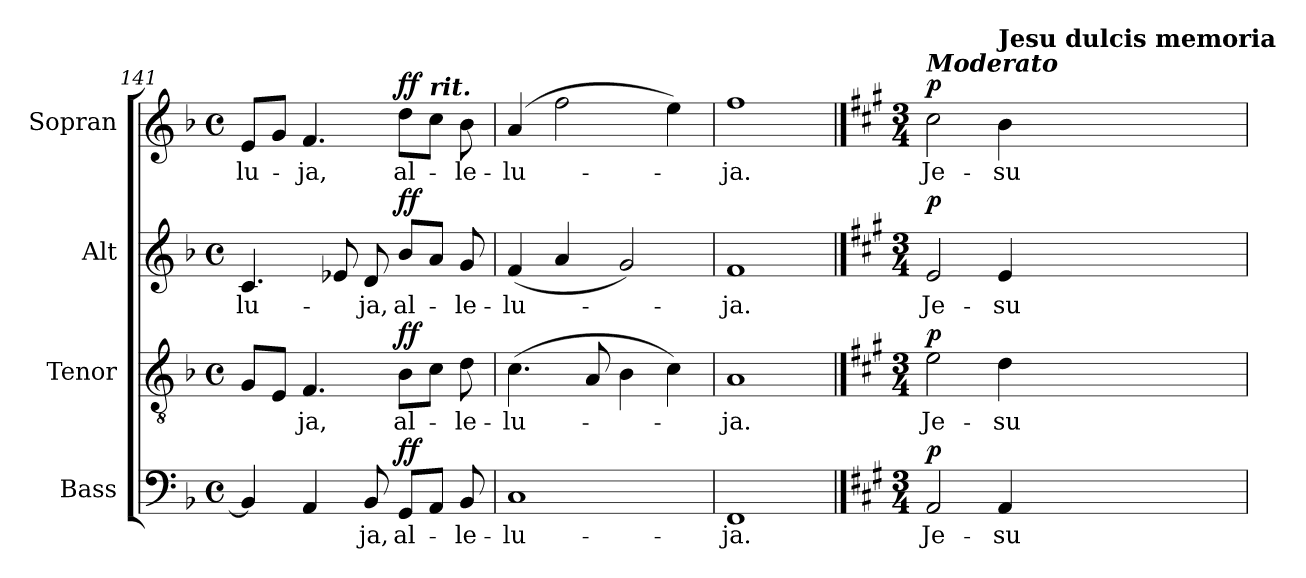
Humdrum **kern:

**kern	**text	**dynam	**kern	**text	**dynam	**kern	**text	**dynam	**kern	**text	**dynam
*part4	*part4	*part4	*part3	*part3	*part3	*part2	*part2	*part2	*part1	*part1	*part1
*staff4	*staff4	*staff4	*staff3	*staff3	*staff3	*staff2	*staff2	*staff2	*staff1	*staff1	*staff1
*I"Bass	*	*	*I"Tenor	*	*	*I"Alt	*	*	*I"Sopran	*	*
*I'B.	*	*	*I'T.	*	*	*I'A.	*	*	*I'S.	*	*
*clefF4	*	*	*clefGv2	*	*	*clefG2	*	*	*clefG2	*	*
*k[b-]	*	*	*k[b-]	*	*	*k[b-]	*	*	*k[b-]	*	*
*F:	*	*	*F:	*	*	*F:	*	*	*F:	*	*
*M4/4	*	*	*M4/4	*	*	*M4/4	*	*	*M4/4	*	*
*met(c)	*	*	*met(c)	*	*	*met(c)	*	*	*met(c)	*	*
=141	=141	=141	=141	=141	=141	=141	=141	=141	=141	=141	=141
!	!	!	!	!	!	!	!LO:LY:b	!	!	!LO:LY:b	!
4BB-/]	.	.	8G/L	.	.	4.c/	-lu-	.	8e/L	-lu-	.
.	.	.	8E/J	.	.	.	.	.	8g/J	.	.
!	!	!	!	!LO:LY:b	!	!	!	!	!	!LO:LY:b	!
4AA/	.	.	4.F/	-ja,	.	.	.	.	4.f/	-ja,	.
.	.	.	.	.	.	8e-X/	.	.	.	.	.
!	!LO:LY:b	!	!	!	!	!	!LO:LY:b	!	!	!	!
8BB-/	-ja,	.	.	.	.	8d/	-ja,	.	.	.	.
!	!LO:LY:b	!LO:DY:a	!	!LO:LY:b	!LO:DY:a	!	!LO:LY:b	!LO:DY:a	!	!LO:LY:b	!LO:DY:a
8GG/L	al-	ff	8B-\L	al-	ff	8b-/L	al-	ff	8dd\L	al-	ff
!	!	!	!	!	!	!	!	!	!LO:TX:a:Bi:t=rit.	!	!
8AA/J	.	.	8c\J	.	.	8a/J	.	.	8cc\J	.	.
!	!LO:LY:b	!	!	!LO:LY:b	!	!	!LO:LY:b	!	!	!LO:LY:b	!
8BB-/	-le-	.	8d\	-le-	.	8g/	-le-	.	8b-\	-le-	.
=142	=142	=142	=142	=142	=142	=142	=142	=142	=142	=142	=142
!	!LO:LY:b	!	!	!LO:LY:b	!	!	!LO:LY:b	!	!	!LO:LY:b	!
1C	-lu-	.	(>4.c\	-lu-	.	(<4f/	-lu-	.	(4a/	-lu-	.
.	.	.	.	.	.	4a/	.	.	2ff\	.	.
.	.	.	8A/	.	.	.	.	.	.	.	.
.	.	.	4B-\	.	.	2g/)	.	.	.	.	.
.	.	.	4c\)	.	.	.	.	.	4ee\)	.	.
=143	=143	=143	=143	=143	=143	=143	=143	=143	=143	=143	=143
!	!LO:LY:b	!	!	!LO:LY:b	!	!	!LO:LY:b	!	!	!LO:LY:b	!
1FF	-ja.	.	1A	-ja.	.	1f	-ja.	.	1ff	-ja.	.
!!LO:LB:g=z
==144	==144	==144	==144	==144	==144	==144	==144	==144	==144	==144	==144
*k[f#c#g#]	*	*	*k[f#c#g#]	*	*	*k[f#c#g#]	*	*	*k[f#c#g#]	*	*
*A:	*	*	*A:	*	*	*A:	*	*	*A:	*	*
*M3/4	*	*	*M3/4	*	*	*M3/4	*	*	*M3/4	*	*
!	!	!	!	!	!	!	!	!	!LO:TX:a:Bi:t=Moderato	!	!
!	!LO:LY:b	!LO:DY:a	!	!LO:LY:b	!LO:DY:a	!	!LO:LY:b	!LO:DY:a	!	!LO:LY:b	!LO:DY:a
2AA/	Je-	p	2e\	Je-	p	2e/	Je-	p	2cc#\	Je-	p
!	!	!	!	!	!	!	!	!	!LO:TX:a:B:t=Jesu dulcis memoria	!	!
!	!LO:LY:b	!	!	!LO:LY:b	!	!	!LO:LY:b	!	!	!LO:LY:b	!
4AA/	-su	.	4d\	-su	.	4e/	-su	.	4b\	-su	.
=	=	=	=	=	=	=	=	=	=	=	=
*-	*-	*-	*-	*-	*-	*-	*-	*-	*-	*-	*-
